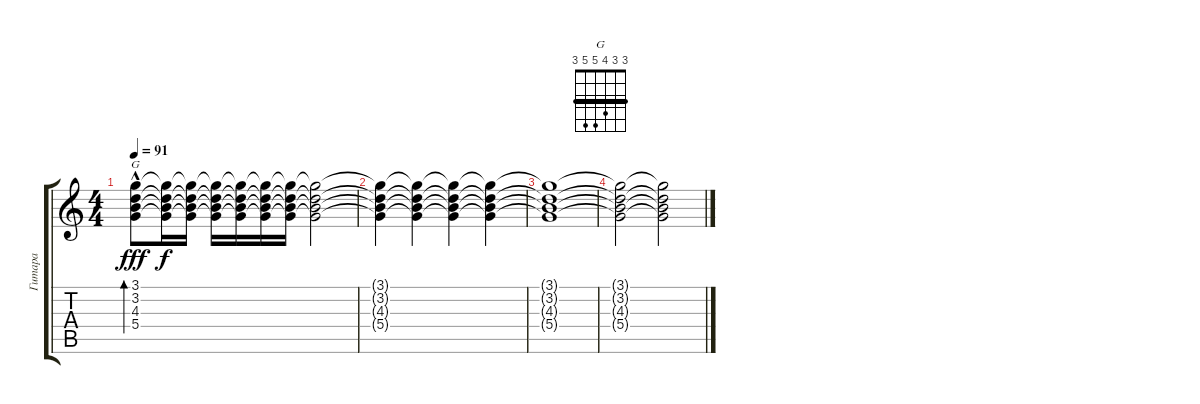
\track ("Гитара" "Гитара") {instrument electricguitarjazz}
\staff {score tabs}
\tuning (E4 B3 G3 D3 A2 E2) {hide}
\chord ("G" 3 3 4 5 5 3) {barre 3}
\ts (4 4)
\tempo 91
\clef g2
\ks c
(3.1 3.2 4.3 5.4{hac}).8{bd 60 ch "G" dy fff volume 6} (3.1{t} 3.2{t} 4.3{t} 5.4{t}).16{dy f} (3.1{t} 3.2{t} 4.3{t} 5.4{t}).16 (3.1{t} 3.2{t} 4.3{t} 5.4{t}).16 (3.1{t} 3.2{t} 4.3{t} 5.4{t}).16 (3.1{t} 3.2{t} 4.3{t} 5.4{t}).16 (3.1{t} 3.2{t} 4.3{t} 5.4{t}).16 (3.1{t} 3.2{t} 4.3{t} 5.4{t}).2 |
(3.1{t} 3.2{t} 4.3{t} 5.4{t}).4 (3.1{t} 3.2{t} 4.3{t} 5.4{t}).4 (3.1{t} 3.2{t} 4.3{t} 5.4{t}).4 (3.1{t} 3.2{t} 4.3{t} 5.4{t}).4 |
(3.1{t} 3.2{t} 4.3{t} 5.4{t}).1 |
(3.1{t} 3.2{t} 4.3{t} 5.4{t}).2 (3.1{t} 3.2{t} 4.3{t} 5.4{t}).2
